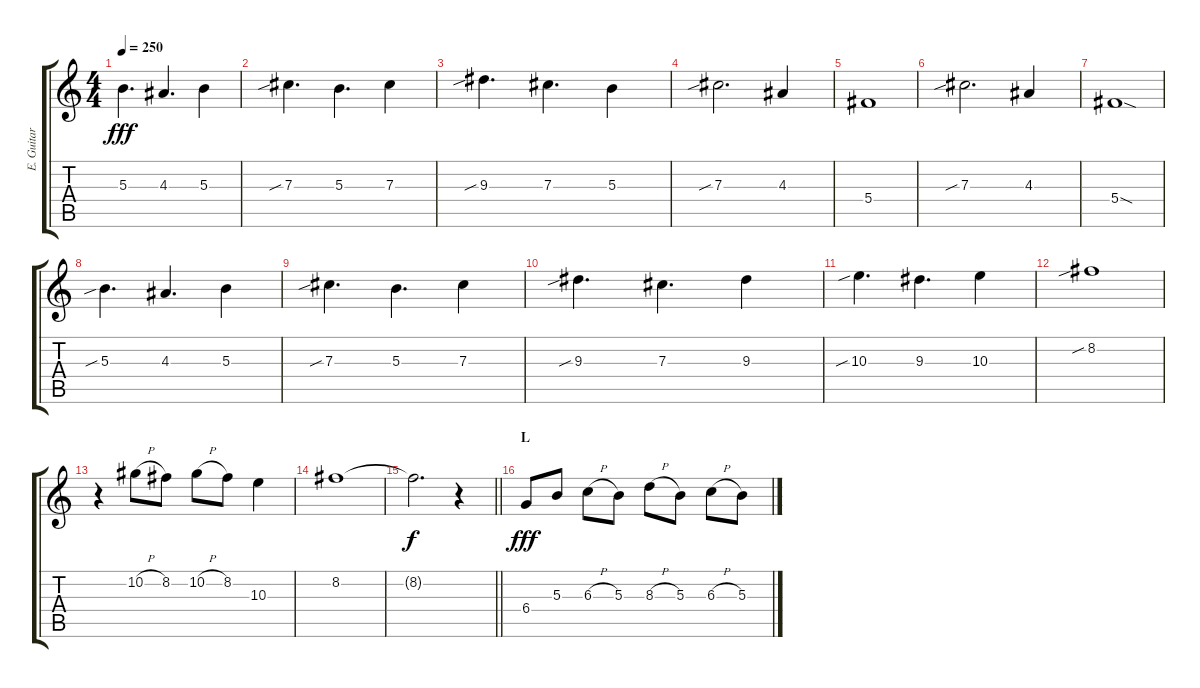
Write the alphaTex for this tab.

\track ("E. Guitar I" "E. Guitar ") {instrument electricguitarclean}
\staff {score tabs}
\tuning (Eb4 Bb3 Gb3 Db3 Ab2 Eb2) {hide}
\ts (4 4)
\tempo 250
\clef g2
\ks c
5.3.4{d dy fff} 4.3.4{d} 5.3.4 |
7.3{sib}.4{d} 5.3.4{d} 7.3.4 |
9.3{sib}.4{d} 7.3.4{d} 5.3.4 |
7.3{sib}.2{d} 4.3.4 |
5.4.1 |
7.3{sib}.2{d} 4.3.4 |
5.4{sod}.1 |
5.3{sib}.4{d} 4.3.4{d} 5.3.4 |
7.3{sib}.4{d} 5.3.4{d} 7.3.4 |
9.3{sib}.4{d} 7.3.4{d} 9.3.4 |
10.3{sib}.4{d} 9.3.4{d} 10.3.4 |
8.2{sib}.1 |
r.4 10.2{h}.8 8.2.8 10.2{h}.8 8.2.8 10.3.4 |
8.2.1 |
\barLineRight lightlight
8.2{t}.2{d dy f} r.4 |
\section ("" "L")
6.4.8{dy fff} 5.3.8 6.3{h}.8 5.3.8 8.3{h}.8 5.3.8 6.3{h}.8 5.3.8
